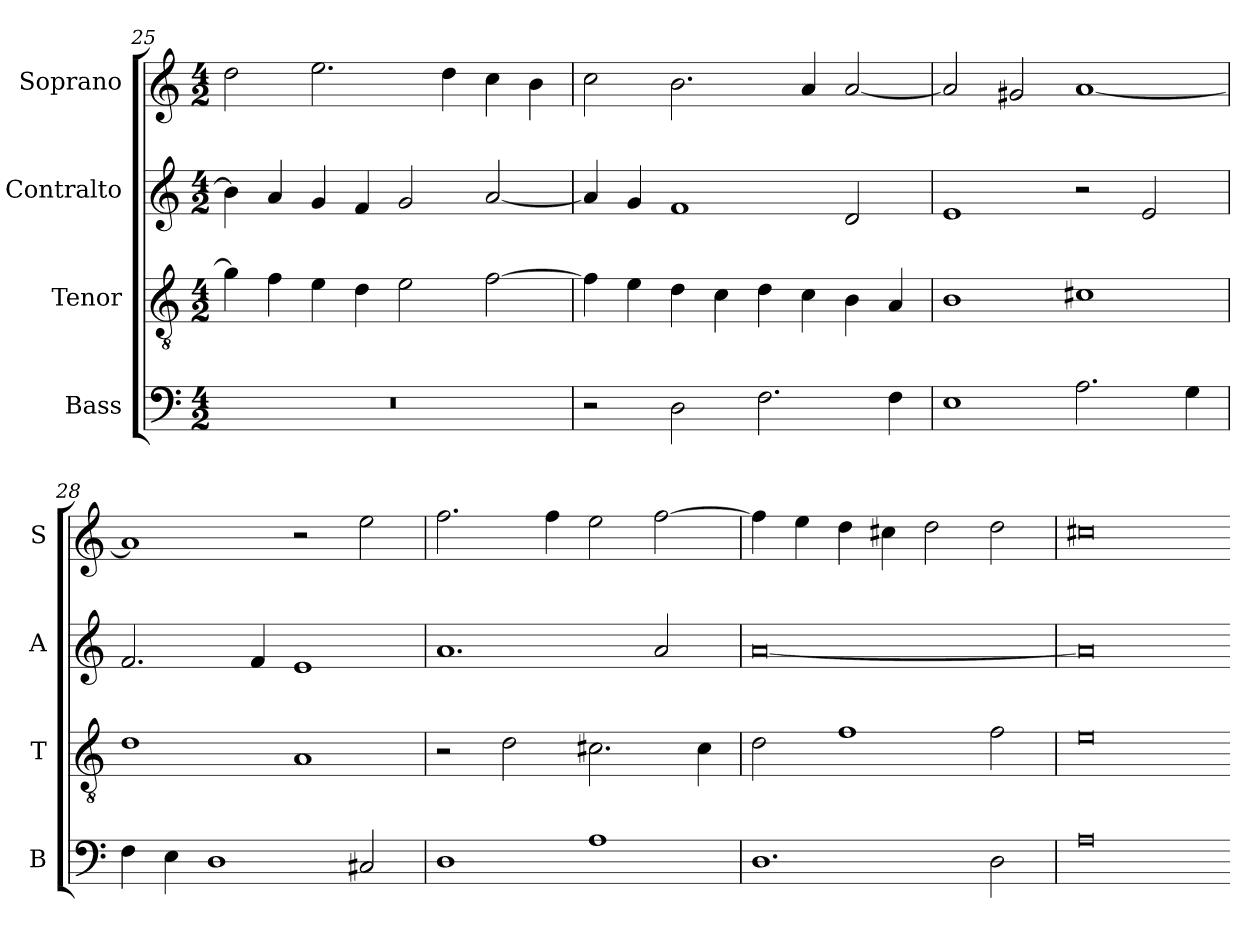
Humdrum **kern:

**kern	**kern	**kern	**kern
*part4	*part3	*part2	*part1
*staff4	*staff3	*staff2	*staff1
*I"Bass	*I"Tenor	*I"Contralto	*I"Soprano
*I'B	*I'T	*I'A	*I'S
*clefF4	*clefGv2	*clefG2	*clefG2
*k[]	*k[]	*k[]	*k[]
*A:aeo	*A:aeo	*A:aeo	*A:aeo
*M4/2	*M4/2	*M4/2	*M4/2
=25	=25	=25	=25
0r	4g]	4b-]	2dd
.	4f	4a	.
.	4e	4g	2.ee
.	4d	4f	.
.	2e	2g	.
.	.	.	4dd
.	[2f	[2a	4cc
.	.	.	4b
=26	=26	=26	=26
2r	4f]	4a]	2cc
.	4e	4g	.
2D	4d	1f	2.b
.	4c	.	.
2.F	4d	.	.
.	4c	.	4a
.	4B	2d	[2a
4F	4A	.	.
=27	=27	=27	=27
1E	1B	1e	2a]
.	.	.	2g#X
2.A	1c#X	2r	[1a
.	.	2e	.
4G	.	.	.
=28	=28	=28	=28
4F	1d	2.f	1a]
4E	.	.	.
1D	.	.	.
.	.	4f	.
.	1A	1e	2r
2C#X	.	.	2ee
=29	=29	=29	=29
1D	2r	1.a	2.ff
.	2d	.	.
.	.	.	4ff
1A	2.c#X	.	2ee
.	.	2a	[2ff
.	4c#	.	.
=30	=30	=30	=30
1.D	2d	[0a	4ff]
.	.	.	4ee
.	1f	.	4dd
.	.	.	4cc#X
.	.	.	2dd
2D	2f	.	2dd
=31	=31	=31	=31
0A	0e	0a]	0cc#X
=-	=-	=-	=-
*-	*-	*-	*-
